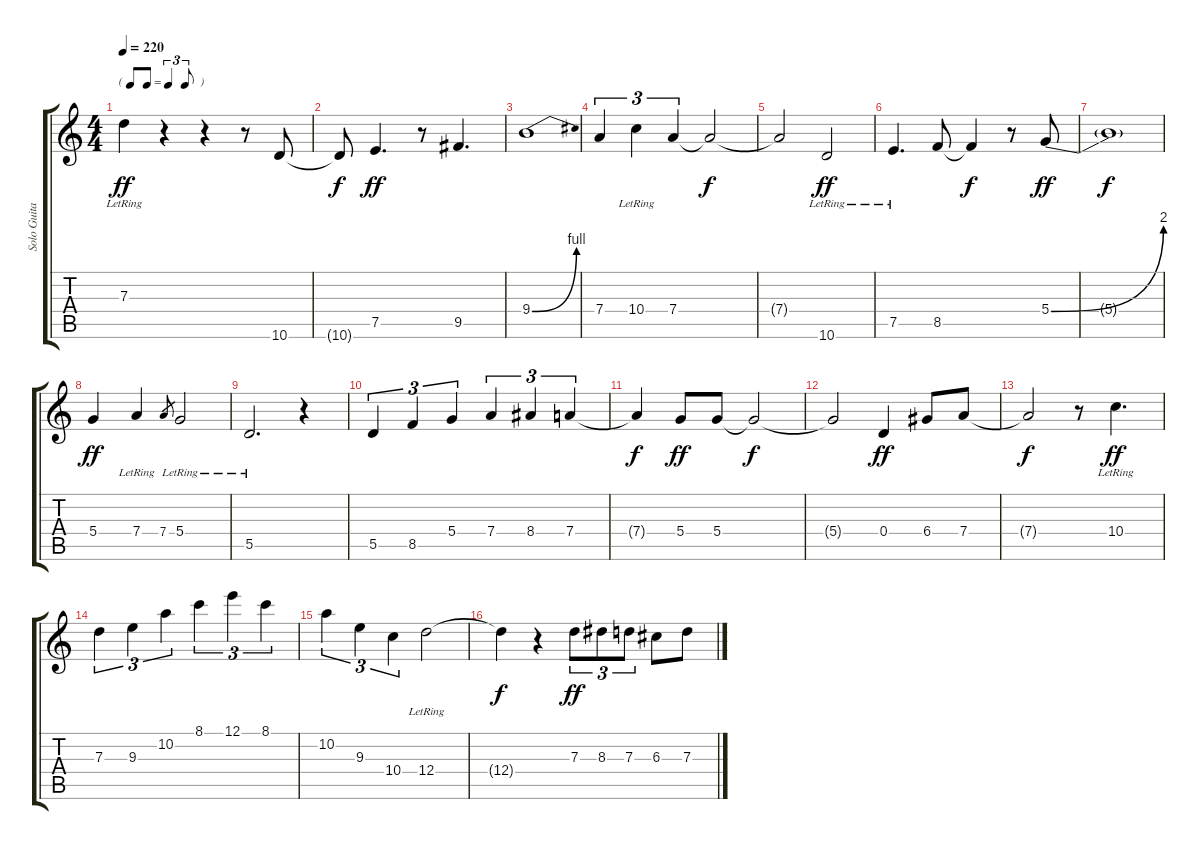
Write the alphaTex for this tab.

\track ("Solo Guitar" "Solo Guita") {instrument acousticguitarsteel}
\staff {score tabs}
\tuning (E4 B3 G3 D3 A2 E2) {hide}
\ts (4 4)
\tf triplet8th
\tempo 220
\clef g2
\ks c
7.3{lr}.4{dy ff} r.4 r.4 r.8 10.6.8 |
10.6{t}.8{dy f} 7.5.4{d dy ff} r.8 9.5.4{d} |
9.4{be (bend 0 0 60 4)}.1 |
7.4.4{tu (3 2)} 10.4{lr}.4{tu (3 2)} 7.4.4{tu (3 2)} 7.4{t}.2{dy f} |
7.4{t}.2 10.6{lr}.2{dy ff} |
7.5{lr}.4{d} 8.5.8 8.5{t}.4{dy f} r.8 5.4{be (bend 0 0 60 8)}.8{dy ff} |
5.4{t}.1{dy f} |
5.4.4{dy ff} 7.4{lr}.4 7.4.8{gr} 5.4{lr}.2 |
5.5{lr}.2{d} r.4 |
5.5.4{tu (3 2)} 8.5.4{tu (3 2)} 5.4.4{tu (3 2)} 7.4.4{tu (3 2)} 8.4.4{tu (3 2)} 7.4.4{tu (3 2)} |
7.4{t}.4{dy f} 5.4.8{dy ff} 5.4.8 5.4{t}.2{dy f} |
5.4{t}.2 0.4.4{dy ff} 6.4.8 7.4.8 |
7.4{t}.2{dy f} r.8 10.4{lr}.4{d dy ff} |
7.3.4{tu (3 2)} 9.3.4{tu (3 2)} 10.2.4{tu (3 2)} 8.1.4{tu (3 2)} 12.1.4{tu (3 2)} 8.1.4{tu (3 2)} |
10.2.4{tu (3 2)} 9.3.4{tu (3 2)} 10.4.4{tu (3 2)} 12.4{lr}.2 |
12.4{t}.4{dy f} r.4 7.3.8{tu (3 2) dy ff} 8.3.8{tu (3 2)} 7.3.8{tu (3 2)} 6.3.8 7.3.8
